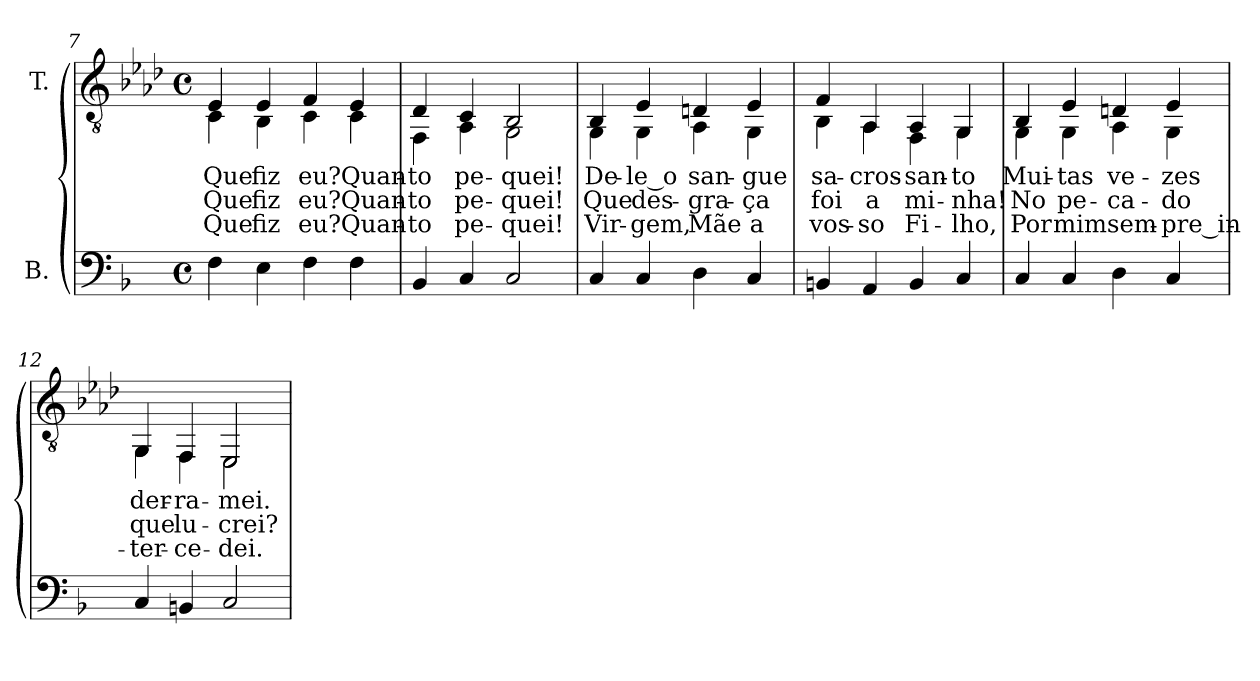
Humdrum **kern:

**kern	**kern	**text	**text	**text
*part2	*part1	*part1	*part1	*part1
*staff2	*staff1	*staff1	*staff1	*staff1
*I"B.	*I"T.	*	*	*
*clefF4	*clefGv2	*	*	*
*	*ITrd2c3	*	*	*
*k[b-]	*k[b-]	*	*	*
*F:	*F:	*	*	*
*M4/4	*M4/4	*	*	*
*met(c)	*met(c)	*	*	*
=7	=7	=7	=7	=7
!	!	!LO:LY:b:color=#000000	!LO:LY:b:color=#000000	!LO:LY:b:color=#000000
*	*^	*	*	*
4Fi\	4Ci/	4AAi\	Que	Que	Que
!	!	!	!LO:LY:b:color=#000000	!LO:LY:b:color=#000000	!LO:LY:b:color=#000000
4Ei\	4Ci/	4GGi\	fiz	fiz	fiz
!	!	!	!LO:LY:b:color=#000000	!LO:LY:b:color=#000000	!LO:LY:b:color=#000000
4Fi\	4Di/	4AAi\	eu?	eu?	eu?
!	!	!	!LO:LY:b:color=#000000	!LO:LY:b:color=#000000	!LO:LY:b:color=#000000
4Fi\	4Ci/	4AAi\	Quan-	Quan-	Quan-
=8	=8	=8	=8	=8	=8
!	!	!	!LO:LY:b:color=#000000	!LO:LY:b:color=#000000	!LO:LY:b:color=#000000
4BB-i/	4BB-i/	4DDi\	-to	-to	-to
!	!	!	!LO:LY:b:color=#000000	!LO:LY:b:color=#000000	!LO:LY:b:color=#000000
4Ci/	4AAi/	4FFi\	pe-	pe-	pe-
!	!	!	!LO:LY:b:color=#000000	!LO:LY:b:color=#000000	!LO:LY:b:color=#000000
2Ci/	2GGi/	2EEi\	-quei!	-quei!	-quei!
!!LO:LB:g=z	!!
=9	=9	=9	=9	=9	=9
!	!	!	!LO:LY:b:color=#000000	!LO:LY:b:color=#000000	!LO:LY:b:color=#000000
4Ci/	4GGi/	4EEi\	De-	Que	Vir-
!	!	!	!LO:LY:b:color=#000000	!LO:LY:b:color=#000000	!LO:LY:b:color=#000000
4Ci/	4Ci/	4EEi\	-le_o	des-	-gem,
!	!	!	!LO:LY:b:color=#000000	!LO:LY:b:color=#000000	!LO:LY:b:color=#000000
4Di\	4BBni/	4FFi\	san-	-gra-	Mãe
!	!	!	!LO:LY:b:color=#000000	!LO:LY:b:color=#000000	!LO:LY:b:color=#000000
4Ci/	4Ci/	4EEi\	-gue	-ça	a
=10	=10	=10	=10	=10	=10
!	!	!	!LO:LY:b:color=#000000	!LO:LY:b:color=#000000	!LO:LY:b:color=#000000
4BBni/	4Di/	4GGi\	sa-	foi	vos-
!	!	!	!LO:LY:b:color=#000000	!LO:LY:b:color=#000000	!LO:LY:b:color=#000000
4AAi/	4FFi/	4FFi\	-cros-	a	-so
!	!	!	!LO:LY:b:color=#000000	!LO:LY:b:color=#000000	!LO:LY:b:color=#000000
4BBi/	4FFi/	4DDi\	-san-	mi-	Fi-
!	!	!	!LO:LY:b:color=#000000	!LO:LY:b:color=#000000	!LO:LY:b:color=#000000
4Ci/	4EEi/	4EEi\	-to	-nha!	-lho,
=11	=11	=11	=11	=11	=11
!	!	!	!LO:LY:b:color=#000000	!LO:LY:b:color=#000000	!LO:LY:b:color=#000000
4Ci/	4GGi/	4EEi\	Mui-	No	Por
!	!	!	!LO:LY:b:color=#000000	!LO:LY:b:color=#000000	!LO:LY:b:color=#000000
4Ci/	4Ci/	4EEi\	-tas	pe-	mim
!	!	!	!LO:LY:b:color=#000000	!LO:LY:b:color=#000000	!LO:LY:b:color=#000000
4Di\	4BBni/	4FFi\	ve-	-ca-	sem-
!	!	!	!LO:LY:b:color=#000000	!LO:LY:b:color=#000000	!LO:LY:b:color=#000000
4Ci/	4Ci/	4EEi\	-zes	-do	-pre_in-
=12	=12	=12	=12	=12	=12
!	!	!	!LO:LY:b:color=#000000	!LO:LY:b:color=#000000	!LO:LY:b:color=#000000
4Ci/	4EEi/	4EEi\	der-	que	-ter-
!	!	!	!LO:LY:b:color=#000000	!LO:LY:b:color=#000000	!LO:LY:b:color=#000000
4BBni/	4DDi/	4DDi\	-ra-	lu-	-ce-
!	!	!	!LO:LY:b:color=#000000	!LO:LY:b:color=#000000	!LO:LY:b:color=#000000
2Ci/	2CCi/	2CCi\	-mei.	-crei?	-dei.
*	*v	*v	*	*	*
=	=	=	=	=
*-	*-	*-	*-	*-
